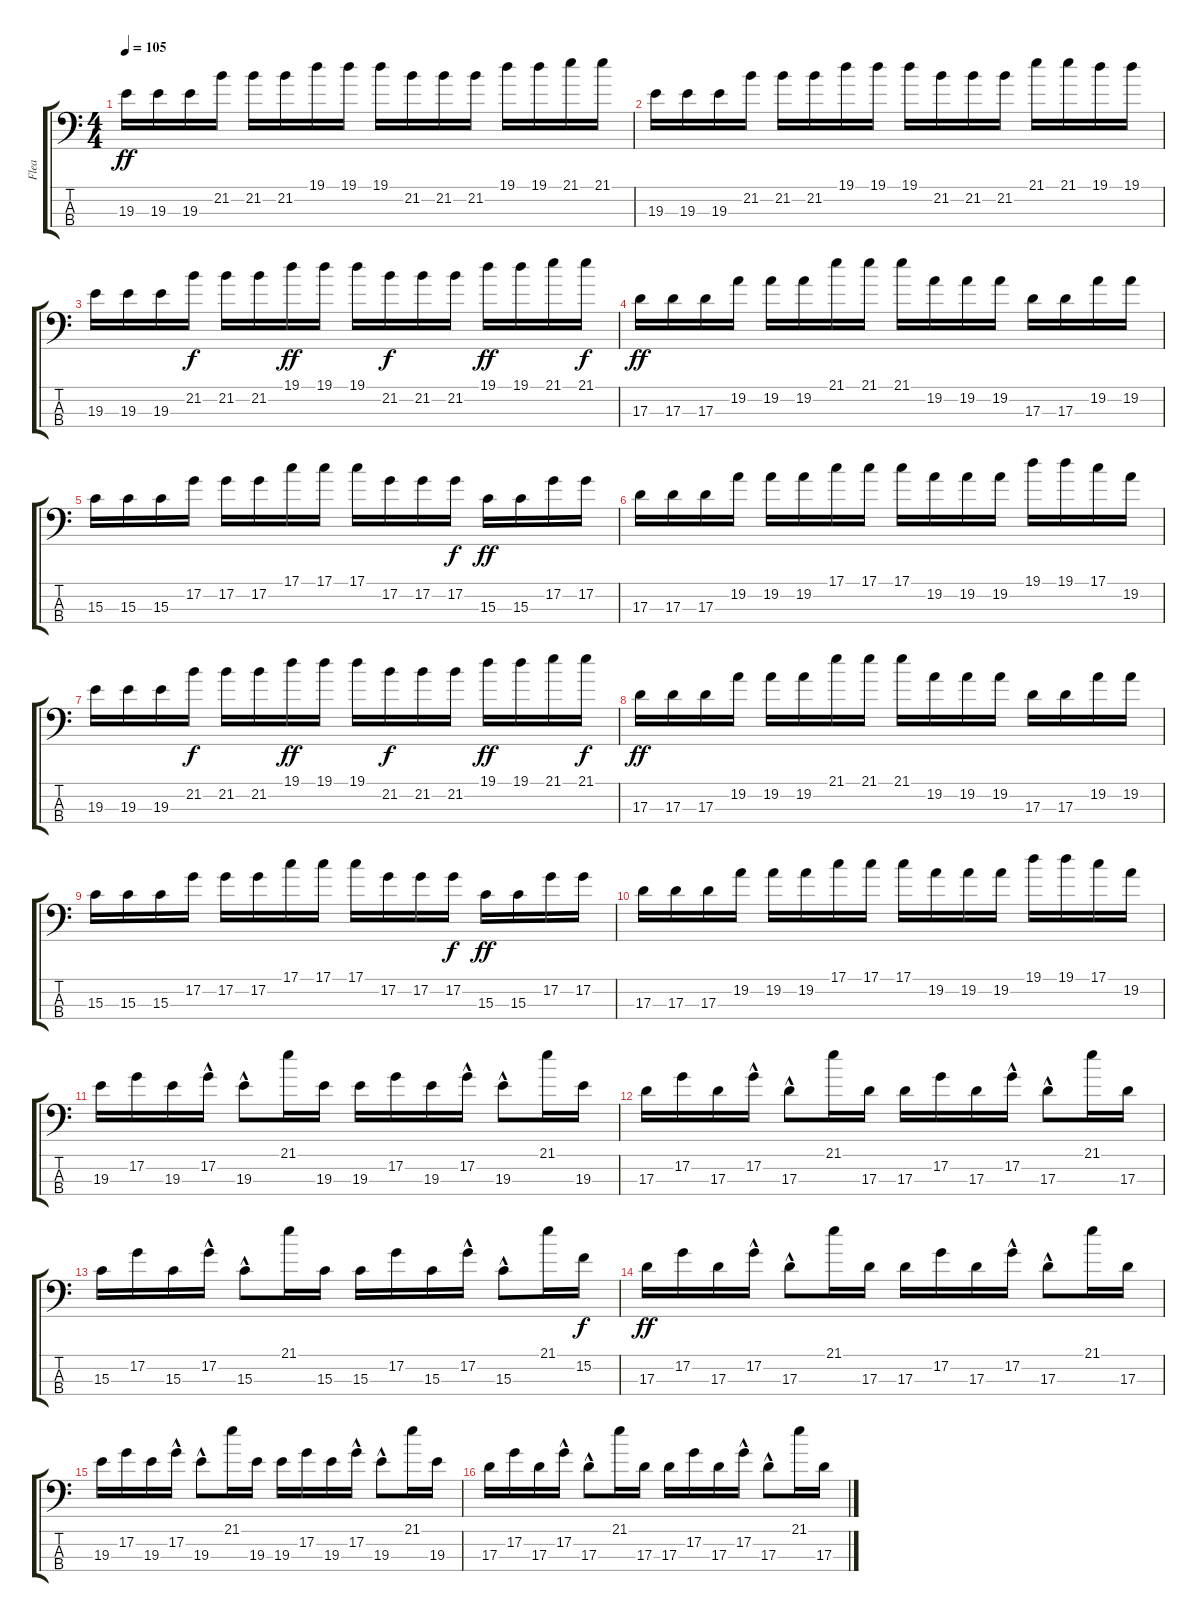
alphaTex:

\track ("Flea" "Flea") {instrument electricbassfinger}
\staff {score tabs}
\tuning (G2 D2 A1 E1) {hide}
\ts (4 4)
\tempo 105
\clef f4
\ks c
19.3.16{dy ff} 19.3.16 19.3.16 21.2.16 21.2.16 21.2.16 19.1.16 19.1.16 19.1.16 21.2.16 21.2.16 21.2.16 19.1.16 19.1.16 21.1.16 21.1.16 |
19.3.16 19.3.16 19.3.16 21.2.16 21.2.16 21.2.16 19.1.16 19.1.16 19.1.16 21.2.16 21.2.16 21.2.16 21.1.16 21.1.16 19.1.16 19.1.16 |
19.3.16 19.3.16 19.3.16 21.2.16{dy f} 21.2.16 21.2.16 19.1.16{dy ff} 19.1.16 19.1.16 21.2.16{dy f} 21.2.16 21.2.16 19.1.16{dy ff} 19.1.16 21.1.16 21.1.16{dy f} |
17.3.16{dy ff} 17.3.16 17.3.16 19.2.16 19.2.16 19.2.16 21.1.16 21.1.16 21.1.16 19.2.16 19.2.16 19.2.16 17.3.16 17.3.16 19.2.16 19.2.16 |
15.3.16 15.3.16 15.3.16 17.2.16 17.2.16 17.2.16 17.1.16 17.1.16 17.1.16 17.2.16 17.2.16 17.2.16{dy f} 15.3.16{dy ff} 15.3.16 17.2.16 17.2.16 |
17.3.16 17.3.16 17.3.16 19.2.16 19.2.16 19.2.16 17.1.16 17.1.16 17.1.16 19.2.16 19.2.16 19.2.16 19.1.16 19.1.16 17.1.16 19.2.16 |
19.3.16 19.3.16 19.3.16 21.2.16{dy f} 21.2.16 21.2.16 19.1.16{dy ff} 19.1.16 19.1.16 21.2.16{dy f} 21.2.16 21.2.16 19.1.16{dy ff} 19.1.16 21.1.16 21.1.16{dy f} |
17.3.16{dy ff} 17.3.16 17.3.16 19.2.16 19.2.16 19.2.16 21.1.16 21.1.16 21.1.16 19.2.16 19.2.16 19.2.16 17.3.16 17.3.16 19.2.16 19.2.16 |
15.3.16 15.3.16 15.3.16 17.2.16 17.2.16 17.2.16 17.1.16 17.1.16 17.1.16 17.2.16 17.2.16 17.2.16{dy f} 15.3.16{dy ff} 15.3.16 17.2.16 17.2.16 |
17.3.16 17.3.16 17.3.16 19.2.16 19.2.16 19.2.16 17.1.16 17.1.16 17.1.16 19.2.16 19.2.16 19.2.16 19.1.16 19.1.16 17.1.16 19.2.16 |
19.3.16 17.2.16 19.3.16 17.2{hac}.16 19.3{hac}.8 21.1.16 19.3.16 19.3.16 17.2.16 19.3.16 17.2{hac}.16 19.3{hac}.8 21.1.16 19.3.16 |
17.3.16 17.2.16 17.3.16 17.2{hac}.16 17.3{hac}.8 21.1.16 17.3.16 17.3.16 17.2.16 17.3.16 17.2{hac}.16 17.3{hac}.8 21.1.16 17.3.16 |
15.3.16 17.2.16 15.3.16 17.2{hac}.16 15.3{hac}.8 21.1.16 15.3.16 15.3.16 17.2.16 15.3.16 17.2{hac}.16 15.3{hac}.8 21.1.16 15.2.16{dy f} |
17.3.16{dy ff} 17.2.16 17.3.16 17.2{hac}.16 17.3{hac}.8 21.1.16 17.3.16 17.3.16 17.2.16 17.3.16 17.2{hac}.16 17.3{hac}.8 21.1.16 17.3.16 |
19.3.16 17.2.16 19.3.16 17.2{hac}.16 19.3{hac}.8 21.1.16 19.3.16 19.3.16 17.2.16 19.3.16 17.2{hac}.16 19.3{hac}.8 21.1.16 19.3.16 |
17.3.16 17.2.16 17.3.16 17.2{hac}.16 17.3{hac}.8 21.1.16 17.3.16 17.3.16 17.2.16 17.3.16 17.2{hac}.16 17.3{hac}.8 21.1.16 17.3.16
